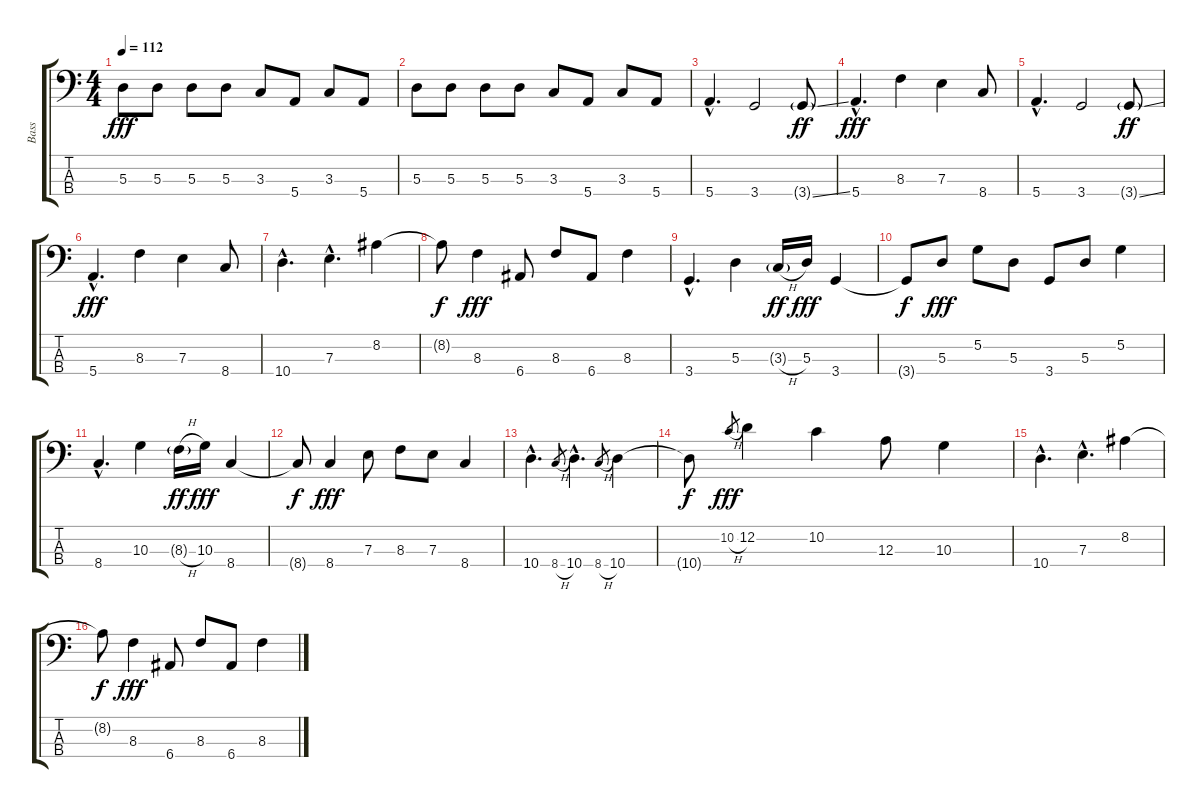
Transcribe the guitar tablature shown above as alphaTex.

\track ("Bass" "Bass") {instrument electricbassfinger}
\staff {score tabs}
\tuning (G2 D2 A1 E1) {hide}
\ts (4 4)
\tempo 112
\clef f4
\ks c
5.3.8{dy fff} 5.3.8 5.3.8 5.3.8 3.3.8 5.4.8 3.3.8 5.4.8 |
5.3.8 5.3.8 5.3.8 5.3.8 3.3.8 5.4.8 3.3.8 5.4.8 |
5.4{hac}.4{d} 3.4.2 3.4{ss g}.8{dy ff} |
5.4{hac}.4{d dy fff} 8.3.4 7.3.4 8.4.8 |
5.4{hac}.4{d} 3.4.2 3.4{ss g}.8{dy ff} |
5.4{hac}.4{d dy fff} 8.3.4 7.3.4 8.4.8 |
10.4{hac}.4{d} 7.3{hac}.4{d} 8.2.4 |
8.2{t}.8{dy f} 8.3.4{dy fff} 6.4.8 8.3.8 6.4.8 8.3.4 |
3.4{hac}.4{d} 5.3.4 3.3{h g}.16{dy ff} 5.3.16{dy fff} 3.4.4 |
3.4{t}.8{dy f} 5.3.8{dy fff} 5.2.8 5.3.8 3.4.8 5.3.8 5.2.4 |
8.4{hac}.4{d} 10.3.4 8.3{h g}.16{dy ff} 10.3.16{dy fff} 8.4.4 |
8.4{t}.8{dy f} 8.4.4{dy fff} 7.3.8 8.3.8 7.3.8 8.4.4 |
10.4{hac}.4{d} 8.4{h}.8{gr} 10.4{hac}.4{d} 8.4{h}.8{gr} 10.4.4 |
10.4{t}.8{dy f} 10.2{h}.8{gr dy fff} 12.2.4 10.2.4 12.3.8 10.3.4 |
10.4{hac}.4{d} 7.3{hac}.4{d} 8.2.4 |
8.2{t}.8{dy f} 8.3.4{dy fff} 6.4.8 8.3.8 6.4.8 8.3.4
